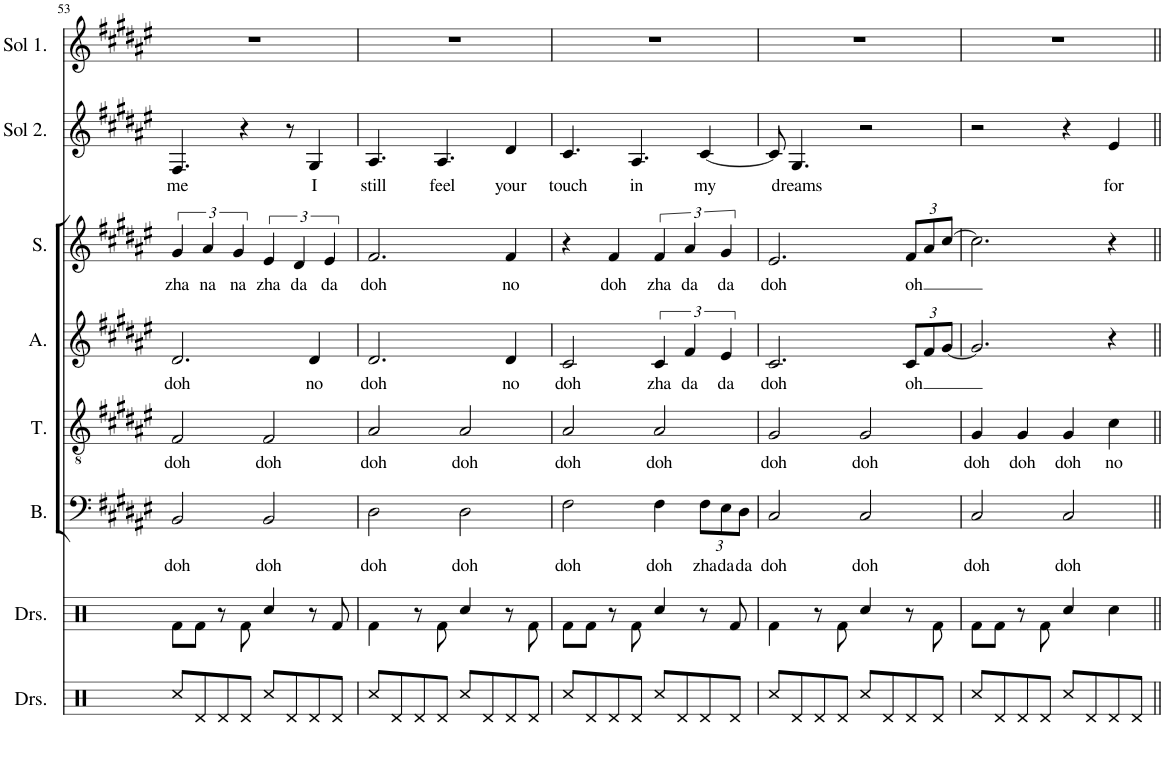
**kern	**kern	**kern	**text	**kern	**text	**kern	**text	**kern	**text	**kern	**text	**kern
*part8	*part7	*part6	*part6	*part5	*part5	*part4	*part4	*part3	*part3	*part2	*part2	*part1
*staff8	*staff7	*staff6	*staff6	*staff5	*staff5	*staff4	*staff4	*staff3	*staff3	*staff2	*staff2	*staff1
*I"Drumset	*I"Drumset	*I"Bass	*	*I"Tenor	*	*I"Alto	*	*I"Soprano	*	*I"Solo 2	*	*I"Solo 1
*I'Drs.	*I'Drs.	*I'B.	*	*I'T.	*	*I'A.	*	*I'S.	*	*I'Sol 2.	*	*I'Sol 1.
!!LO:PB:g=z
*clefX	*clefX	*clefF4	*	*clefGv2	*	*clefG2	*	*clefG2	*	*clefG2	*	*clefG2
*k[]	*k[]	*k[f#c#g#d#a#e#]	*	*k[f#c#g#d#a#e#]	*	*k[f#c#g#d#a#e#]	*	*k[f#c#g#d#a#e#]	*	*k[f#c#g#d#a#e#]	*	*k[f#c#g#d#a#e#]
*M4/4	*M4/4	*M4/4	*	*M4/4	*	*M4/4	*	*M4/4	*	*M4/4	*	*M4/4
=53	=53	=53	=53	=53	=53	=53	=53	=53	=53	=53	=53	=53
!	!	!	!LO:LY:b	!	!LO:LY:b	!	!LO:LY:b	!	!LO:LY:b	!	!LO:LY:b	!
8Rcc/L	8Rf\L	2BB/	doh	2F#/	doh	2.d#/	doh	6g#/	zha	4.F#/	me	1r
8Rd/	8Rf\J	.	.	.	.	.	.	.	.	.	.	.
!	!	!	!	!	!	!	!	!	!LO:LY:b	!	!	!
.	.	.	.	.	.	.	.	6a#/	na	.	.	.
8Rd/	8r	.	.	.	.	.	.	.	.	.	.	.
!	!	!	!	!	!	!	!	!	!LO:LY:b	!	!	!
.	.	.	.	.	.	.	.	6g#/	na	.	.	.
8Rd/J	8Rf\	.	.	.	.	.	.	.	.	4r	.	.
!	!	!	!LO:LY:b	!	!LO:LY:b	!	!	!	!LO:LY:b	!	!	!
8Rcc/L	4Rcc/	2BB/	doh	2F#/	doh	.	.	6e#/	zha	.	.	.
8Rd/	.	.	.	.	.	.	.	.	.	8r	.	.
!	!	!	!	!	!	!	!	!	!LO:LY:b	!	!	!
.	.	.	.	.	.	.	.	6d#/	da	.	.	.
!	!	!	!	!	!	!	!LO:LY:b	!	!	!	!LO:LY:b	!
8Rd/	8r	.	.	.	.	4d#/	no	.	.	4G#/	I	.
!	!	!	!	!	!	!	!	!	!LO:LY:b	!	!	!
.	.	.	.	.	.	.	.	6e#/	da	.	.	.
8Rd/J	8Rf/	.	.	.	.	.	.	.	.	.	.	.
=54	=54	=54	=54	=54	=54	=54	=54	=54	=54	=54	=54	=54
!	!	!	!LO:LY:b	!	!LO:LY:b	!	!LO:LY:b	!	!LO:LY:b	!	!LO:LY:b	!
8Rcc/L	4Rf\	2D#\	doh	2A#/	doh	2.d#/	doh	2.f#/	doh	4.A#/	still	1r
8Rd/	.	.	.	.	.	.	.	.	.	.	.	.
8Rd/	8r	.	.	.	.	.	.	.	.	.	.	.
!	!	!	!	!	!	!	!	!	!	!	!LO:LY:b	!
8Rd/J	8Rf\	.	.	.	.	.	.	.	.	4.A#/	feel	.
!	!	!	!LO:LY:b	!	!LO:LY:b	!	!	!	!	!	!	!
8Rcc/L	4Rcc/	2D#\	doh	2A#/	doh	.	.	.	.	.	.	.
8Rd/	.	.	.	.	.	.	.	.	.	.	.	.
!	!	!	!	!	!	!	!LO:LY:b	!	!LO:LY:b	!	!LO:LY:b	!
8Rd/	8r	.	.	.	.	4d#/	no	4f#/	no	4d#/	your	.
8Rd/J	8Rf\	.	.	.	.	.	.	.	.	.	.	.
=55	=55	=55	=55	=55	=55	=55	=55	=55	=55	=55	=55	=55
!	!	!	!LO:LY:b	!	!LO:LY:b	!	!LO:LY:b	!	!	!	!LO:LY:b	!
8Rcc/L	8Rf\L	2F#\	doh	2A#/	doh	2c#/	doh	4r	.	4.c#/	touch	1r
8Rd/	8Rf\J	.	.	.	.	.	.	.	.	.	.	.
!	!	!	!	!	!	!	!	!	!LO:LY:b	!	!	!
8Rd/	8r	.	.	.	.	.	.	4f#/	doh	.	.	.
!	!	!	!	!	!	!	!	!	!	!	!LO:LY:b	!
8Rd/J	8Rf\	.	.	.	.	.	.	.	.	4.A#/	in	.
!	!	!	!LO:LY:b	!	!LO:LY:b	!	!LO:LY:b	!	!LO:LY:b	!	!	!
8Rcc/L	4Rcc/	4F#\	doh	2A#/	doh	6c#/	zha	6f#/	zha	.	.	.
8Rd/	.	.	.	.	.	.	.	.	.	.	.	.
!	!	!	!	!	!	!	!LO:LY:b	!	!LO:LY:b	!	!	!
.	.	.	.	.	.	6f#/	da	6a#/	da	.	.	.
*	*	*Xbrackettup	*	*	*	*	*	*	*	*	*	*
!	!	!	!LO:LY:b	!	!	!	!	!	!	!	!LO:LY:b	!
8Rd/	8r	12F#\L	zha	.	.	.	.	.	.	[4c#/	my	.
!	!	!	!LO:LY:b	!	!	!	!LO:LY:b	!	!LO:LY:b	!	!	!
.	.	12E#\	da	.	.	6e#/	da	6g#/	da	.	.	.
8Rd/J	8Rf/	.	.	.	.	.	.	.	.	.	.	.
!	!	!	!LO:LY:b	!	!	!	!	!	!	!	!	!
.	.	12D#\J	da	.	.	.	.	.	.	.	.	.
=56	=56	=56	=56	=56	=56	=56	=56	=56	=56	=56	=56	=56
!	!	!	!LO:LY:b	!	!LO:LY:b	!	!LO:LY:b	!	!LO:LY:b	!	!	!
8Rcc/L	4Rf\	2C#/	doh	2G#/	doh	2.c#/	doh	2.e#/	doh	8c#/]	.	1r
!	!	!	!	!	!	!	!	!	!	!	!LO:LY:b	!
8Rd/	.	.	.	.	.	.	.	.	.	4.G#/	dreams	.
8Rd/	8r	.	.	.	.	.	.	.	.	.	.	.
8Rd/J	8Rf\	.	.	.	.	.	.	.	.	.	.	.
!	!	!	!LO:LY:b	!	!LO:LY:b	!	!	!	!	!	!	!
8Rcc/L	4Rcc/	2C#/	doh	2G#/	doh	.	.	.	.	2r	.	.
8Rd/	.	.	.	.	.	.	.	.	.	.	.	.
*	*	*	*	*	*	*Xbrackettup	*	*	*	*	*	*
!	!	!	!	!	!	!	!LO:LY:b	!	!	!	!	!
*	*	*	*	*	*	*	*	*Xbrackettup	*	*	*	*
!	!	!	!	!	!	!	!	!	!LO:LY:b	!	!	!
8Rd/	8r	.	.	.	.	12c#/L	oh	12f#/L	oh	.	.	.
.	.	.	.	.	.	12f#/	.	12a#/	.	.	.	.
8Rd/J	8Rf\	.	.	.	.	.	.	.	.	.	.	.
.	.	.	.	.	.	[12g#/J	.	[12cc#/J	.	.	.	.
=57	=57	=57	=57	=57	=57	=57	=57	=57	=57	=57	=57	=57
!	!	!	!LO:LY:b	!	!LO:LY:b	!	!	!	!	!	!	!
8Rcc/L	8Rf\L	2C#/	doh	4G#/	doh	2.g#/]	.	2.cc#\]	.	2r	.	1r
8Rd/	8Rf\J	.	.	.	.	.	.	.	.	.	.	.
!	!	!	!	!	!LO:LY:b	!	!	!	!	!	!	!
8Rd/	8r	.	.	4G#/	doh	.	.	.	.	.	.	.
8Rd/J	8Rf\	.	.	.	.	.	.	.	.	.	.	.
!	!	!	!LO:LY:b	!	!LO:LY:b	!	!	!	!	!	!	!
8Rcc/L	4Rcc/	2C#/	doh	4G#/	doh	.	.	.	.	4r	.	.
8Rd/	.	.	.	.	.	.	.	.	.	.	.	.
!	!	!	!	!	!LO:LY:b	!	!	!	!	!	!LO:LY:b	!
8Rd/	4Rcc\	.	.	4c#\	no	4r	.	4r	.	4e#/	for	.
8Rd/J	.	.	.	.	.	.	.	.	.	.	.	.
=||	=||	=||	=||	=||	=||	=||	=||	=||	=||	=||	=||	=||
*-	*-	*-	*-	*-	*-	*-	*-	*-	*-	*-	*-	*-
